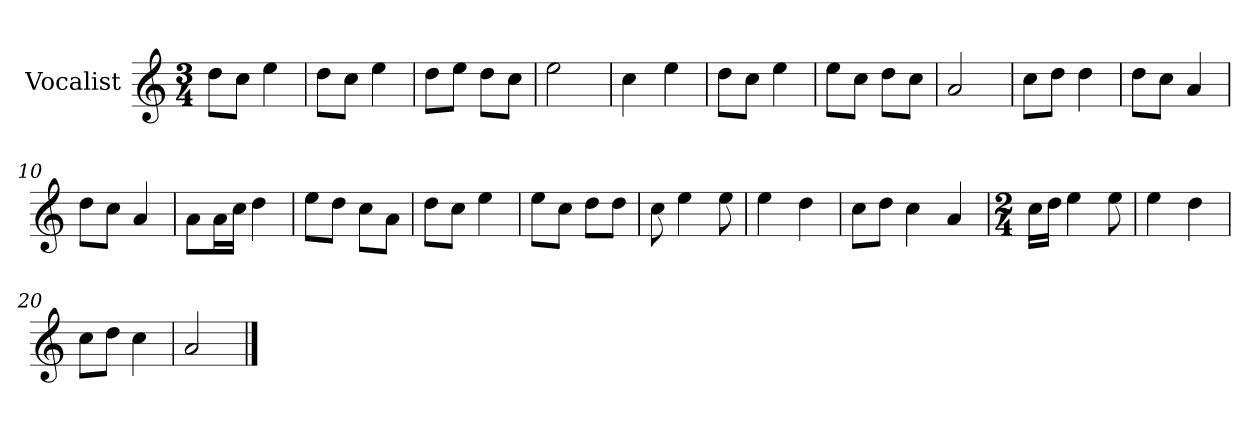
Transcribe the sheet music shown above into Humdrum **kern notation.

**kern
*part1
*staff1
*I"Vocalist
*k[]
*C:
*M3/4
=
8ddL
8ccJ
4ee
=1
8ddL
8ccJ
4ee
=2
8ddL
8eeJ
8ddL
8ccJ
=3
2ee
=4
4cc
4ee
=5
8ddL
8ccJ
4ee
=6
8eeL
8ccJ
8ddL
8ccJ
=7
2a
=8
8ccL
8ddJ
4dd
=9
8ddL
8ccJ
4a
=10
8ddL
8ccJ
4a
=11
8aL
16aL
16ccJJ
4dd
=12
8eeL
8ddJ
8ccL
8aJ
=13
8ddL
8ccJ
4ee
=14
8eeL
8ccJ
8ddL
8ddJ
=15
8cc
4ee
8ee
=16
4ee
4dd
=17
8ccL
8ddJ
4cc
4a
=18
*M2/4
16ccLL
16ddJJ
4ee
8ee
=19
4ee
4dd
=20
8ccL
8ddJ
4cc
=21
2a
==
*-
